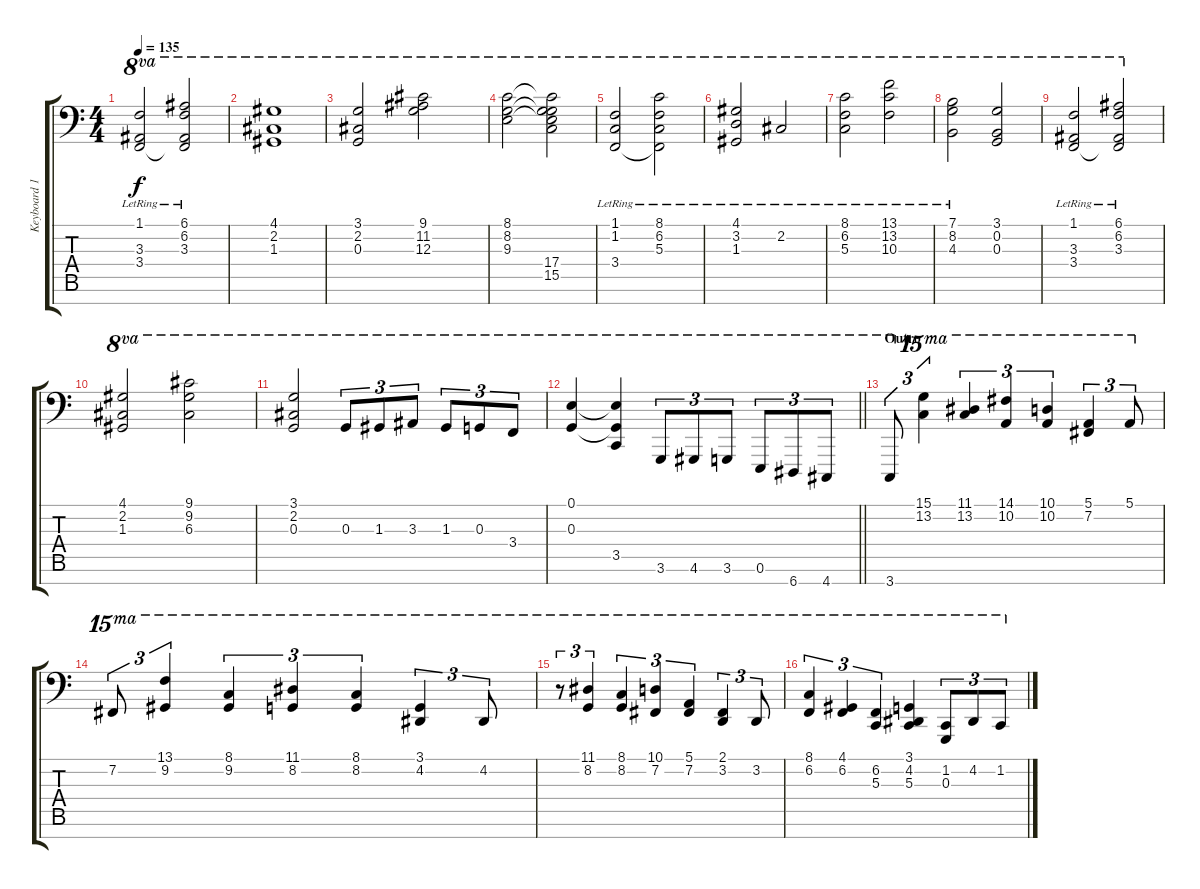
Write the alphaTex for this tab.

\track ("Keyboard 1 RH" "Keyboard 1") {instrument brightacousticpiano}
\staff {score tabs}
\tuning (E4 B3 G3 D3 A2 E2 A1) {hide}
\ts (4 4)
\tempo 135
\clef f4
\ks c
(1.1{lr} 3.3{lr} 3.4).2{ot 8va dy f} (6.1{lr} 6.2{lr} 3.3{lr} 3.4{t}).2{ot 8va} |
(4.1 2.2 1.3).1{ot 8va} |
(3.1 2.2 0.3).2{ot 8va} (9.1 11.2 12.3).2{ot 8va} |
(8.1 8.2 9.3).2{ot 8va} (8.1{t} 8.2{t} 9.3{t} 17.4 15.5).2{ot 8va} |
(1.1{lr} 1.2{lr} 3.4).2{ot 8va} (8.1{lr} 6.2{lr} 5.3{lr} 3.4{t}).2{ot 8va} |
(4.1{lr} 3.2{lr} 1.3{lr}).2{ot 8va} 2.2{lr}.2{ot 8va} |
(8.1{lr} 6.2{lr} 5.3{lr}).2{ot 8va} (13.1{lr} 13.2{lr} 10.3{lr}).2{ot 8va} |
(7.1{lr} 8.2 4.3{lr}).2{ot 8va} (3.1 0.2 0.3).2{ot 8va} |
(1.1{lr} 3.3{lr} 3.4).2{ot 8va} (6.1{lr} 6.2{lr} 3.3{lr} 3.4{t}).2{ot 8va} |
(4.1 2.2 1.3).2{ot 8va} (9.1 9.2 6.3).2{ot 8va} |
(3.1 2.2 0.3).2{ot 8va} 0.3.8{tu (3 2) ot 8va} 1.3.8{tu (3 2) ot 8va} 3.3.8{tu (3 2) ot 8va} 1.3.8{tu (3 2) ot 8va} 0.3.8{tu (3 2) ot 8va} 3.4.8{tu (3 2) ot 8va} |
\barLineRight lightlight
(0.1 0.3).4{ot 8va} (0.1{t} 0.3{t} 3.5).4{ot 8va} 3.6.8{tu (3 2) ot 8va} 4.6.8{tu (3 2) ot 8va} 3.6.8{tu (3 2) ot 8va} 0.6.8{tu (3 2) ot 8va} 6.7.8{tu (3 2) ot 8va} 4.7.8{tu (3 2) ot 8va} |
\section ("" "Outro")
3.7.8{tu (3 2) ot 8va} (15.1 13.2).4{tu (3 2) ot 15ma} (11.1 13.2).4{tu (3 2) ot 15ma} (14.1 10.2).4{tu (3 2) ot 15ma} (10.1 10.2).4{tu (3 2) ot 15ma} (5.1 7.2).4{tu (3 2) ot 15ma} 5.1.8{tu (3 2) ot 15ma} |
7.2.8{tu (3 2) ot 15ma} (13.1 9.2).4{tu (3 2) ot 15ma} (8.1 9.2).4{tu (3 2) ot 15ma} (11.1 8.2).4{tu (3 2) ot 15ma} (8.1 8.2).4{tu (3 2) ot 15ma} (3.1 4.2).4{tu (3 2) ot 15ma} 4.2.8{tu (3 2) ot 15ma} |
r.8{tu (3 2) ot 15ma} (11.1 8.2).4{tu (3 2) ot 15ma} (8.1 8.2).4{tu (3 2) ot 15ma} (10.1 7.2).4{tu (3 2) ot 15ma} (5.1 7.2).4{tu (3 2) ot 15ma} (2.1 3.2).4{tu (3 2) ot 15ma} 3.2.8{tu (3 2) ot 15ma} |
(8.1 6.2).4{tu (3 2) ot 15ma} (4.1 6.2).4{tu (3 2) ot 15ma} (6.2 5.3).4{tu (3 2) ot 15ma} (3.1 4.2 5.3).4{ot 15ma} (1.2 0.3).8{tu (3 2) ot 15ma} 4.2.8{tu (3 2) ot 15ma} 1.2.8{tu (3 2) ot 15ma}
